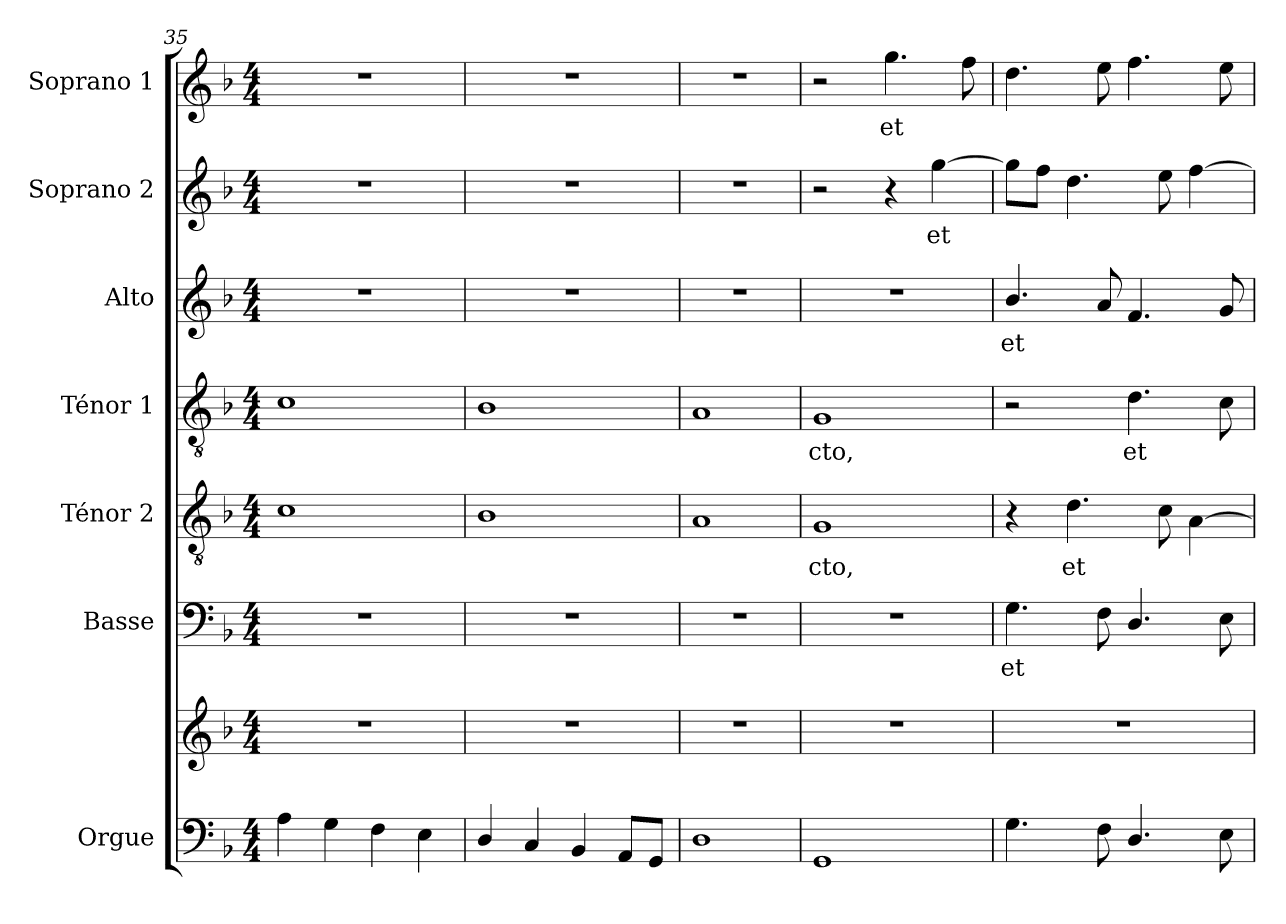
**kern	**kern	**kern	**text	**kern	**text	**kern	**text	**kern	**text	**kern	**text	**kern	**text
*part7	*part7	*part6	*part6	*part5	*part5	*part4	*part4	*part3	*part3	*part2	*part2	*part1	*part1
*staff8	*staff7	*staff6	*staff6	*staff5	*staff5	*staff4	*staff4	*staff3	*staff3	*staff2	*staff2	*staff1	*staff1
*I"Orgue	*	*I"Basse	*	*I"Ténor 2	*	*I"Ténor 1	*	*I"Alto	*	*I"Soprano 2	*	*I"Soprano 1	*
*I'Org.	*	*I'B.	*	*I'T. 2	*	*I'T. 1	*	*I'A.	*	*I'S. 2	*	*I'S. 1	*
*clefF4	*clefG2	*clefF4	*	*clefGv2	*	*clefGv2	*	*clefG2	*	*clefG2	*	*clefG2	*
*k[b-]	*k[b-]	*k[b-]	*	*k[b-]	*	*k[b-]	*	*k[b-]	*	*k[b-]	*	*k[b-]	*
*M4/4	*M4/4	*M4/4	*	*M4/4	*	*M4/4	*	*M4/4	*	*M4/4	*	*M4/4	*
=35	=35	=35	=35	=35	=35	=35	=35	=35	=35	=35	=35	=35	=35
4A\	1r	1r	.	1c	.	1c	.	1r	.	1r	.	1r	.
4G\	.	.	.	.	.	.	.	.	.	.	.	.	.
4F\	.	.	.	.	.	.	.	.	.	.	.	.	.
4E\	.	.	.	.	.	.	.	.	.	.	.	.	.
!!LO:PB:g=z
=36	=36	=36	=36	=36	=36	=36	=36	=36	=36	=36	=36	=36	=36
4D/	1r	1r	.	1B-	.	1B-	.	1r	.	1r	.	1r	.
4C/	.	.	.	.	.	.	.	.	.	.	.	.	.
4BB-/	.	.	.	.	.	.	.	.	.	.	.	.	.
8AA/L	.	.	.	.	.	.	.	.	.	.	.	.	.
8GG/J	.	.	.	.	.	.	.	.	.	.	.	.	.
=37	=37	=37	=37	=37	=37	=37	=37	=37	=37	=37	=37	=37	=37
1D	1r	1r	.	1A	.	1A	.	1r	.	1r	.	1r	.
=38	=38	=38	=38	=38	=38	=38	=38	=38	=38	=38	=38	=38	=38
!	!	!	!	!	!LO:LY:b	!	!LO:LY:b	!	!	!	!	!	!
1GG	1r	1r	.	1G	-cto,	1G	-cto,	1r	.	2r	.	2r	.
!	!	!	!	!	!	!	!	!	!	!	!	!	!LO:LY:b
.	.	.	.	.	.	.	.	.	.	4r	.	4.gg\	et
!	!	!	!	!	!	!	!	!	!	!	!LO:LY:b	!	!
.	.	.	.	.	.	.	.	.	.	[>4gg\	et	.	.
.	.	.	.	.	.	.	.	.	.	.	.	8ff\	.
=39	=39	=39	=39	=39	=39	=39	=39	=39	=39	=39	=39	=39	=39
!	!	!	!LO:LY:b	!	!	!	!	!	!LO:LY:b	!	!	!	!
4.G\	1r	4.G\	et	4r	.	2r	.	4.b-/	et	8gg\L]	.	4.dd\	.
.	.	.	.	.	.	.	.	.	.	8ff\J	.	.	.
!	!	!	!	!	!LO:LY:b	!	!	!	!	!	!	!	!
.	.	.	.	4.d\	et	.	.	.	.	4.dd\	.	.	.
8F\	.	8F\	.	.	.	.	.	8a/	.	.	.	8ee\	.
!	!	!	!	!	!	!	!LO:LY:b	!	!	!	!	!	!
4.D/	.	4.D/	.	.	.	4.d\	et	4.f/	.	.	.	4.ff\	.
.	.	.	.	8c\	.	.	.	.	.	8ee\	.	.	.
.	.	.	.	[4A\	.	.	.	.	.	[4ff\	.	.	.
8E\	.	8E\	.	.	.	8c\	.	8g/	.	.	.	8ee\	.
=	=	=	=	=	=	=	=	=	=	=	=	=	=
*-	*-	*-	*-	*-	*-	*-	*-	*-	*-	*-	*-	*-	*-
